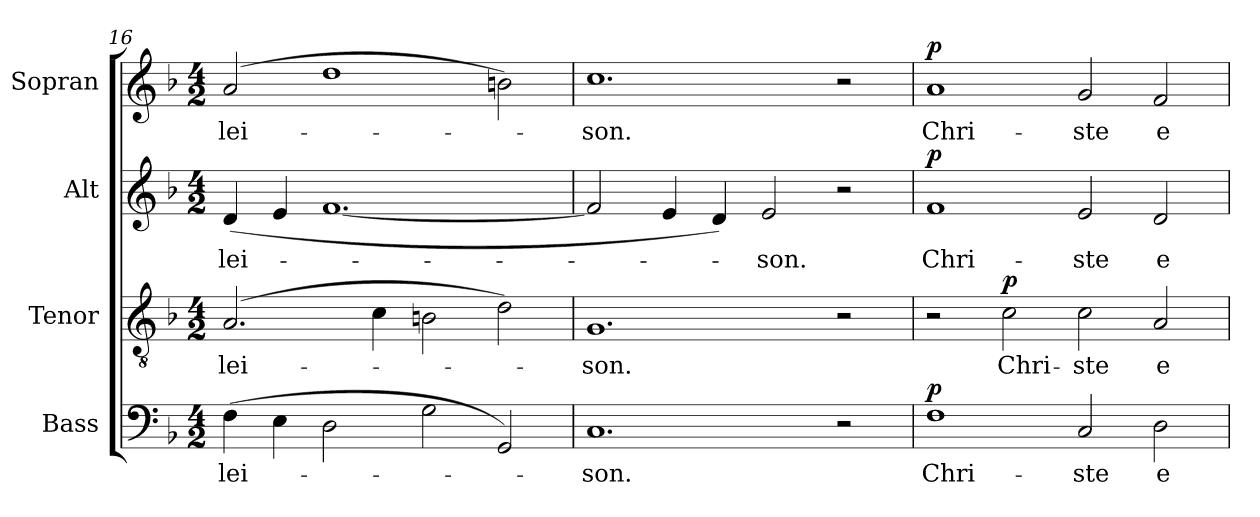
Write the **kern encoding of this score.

**kern	**text	**dynam	**kern	**text	**dynam	**kern	**text	**dynam	**kern	**text	**dynam
*part4	*part4	*part4	*part3	*part3	*part3	*part2	*part2	*part2	*part1	*part1	*part1
*staff4	*staff4	*staff4	*staff3	*staff3	*staff3	*staff2	*staff2	*staff2	*staff1	*staff1	*staff1
*I"Bass	*	*	*I"Tenor	*	*	*I"Alt	*	*	*I"Sopran	*	*
*I'B.	*	*	*I'T.	*	*	*I'A.	*	*	*I'S.	*	*
*clefF4	*	*	*clefGv2	*	*	*clefG2	*	*	*clefG2	*	*
*k[b-]	*	*	*k[b-]	*	*	*k[b-]	*	*	*k[b-]	*	*
*F:	*	*	*F:	*	*	*F:	*	*	*F:	*	*
*M4/2	*	*	*M4/2	*	*	*M4/2	*	*	*M4/2	*	*
=16	=16	=16	=16	=16	=16	=16	=16	=16	=16	=16	=16
!	!LO:LY:b	!	!	!LO:LY:b	!	!	!LO:LY:b	!	!	!LO:LY:b	!
(>4F\	-lei-	.	(>2.A/	-lei-	.	(<4d/	-lei-	.	(>2a/	-lei-	.
4E\	.	.	.	.	.	4e/	.	.	.	.	.
2D\	.	.	.	.	.	[1.f	.	.	1dd	.	.
.	.	.	4c\	.	.	.	.	.	.	.	.
2G\	.	.	2Bn\	.	.	.	.	.	.	.	.
2GG/)	.	.	2d\)	.	.	.	.	.	2bn\)	.	.
=17	=17	=17	=17	=17	=17	=17	=17	=17	=17	=17	=17
!	!LO:LY:b	!	!	!LO:LY:b	!	!	!	!	!	!LO:LY:b	!
1.C	-son.	.	1.G	-son.	.	2f/]	.	.	1.cc	-son.	.
.	.	.	.	.	.	4e/	.	.	.	.	.
.	.	.	.	.	.	4d/)	.	.	.	.	.
!	!	!	!	!	!	!	!LO:LY:b	!	!	!	!
.	.	.	.	.	.	2e/	-son.	.	.	.	.
2r	.	.	2r	.	.	2r	.	.	2r	.	.
!!LO:LB:g=z
=18	=18	=18	=18	=18	=18	=18	=18	=18	=18	=18	=18
!	!LO:LY:b	!LO:DY:a	!	!	!	!	!LO:LY:b	!LO:DY:a	!	!LO:LY:b	!LO:DY:a
1F	Chri-	p	2r	.	.	1f	Chri-	p	1a	Chri-	p
!	!	!	!	!LO:LY:b	!LO:DY:a	!	!	!	!	!	!
.	.	.	2c\	Chri-	p	.	.	.	.	.	.
!	!LO:LY:b	!	!	!LO:LY:b	!	!	!LO:LY:b	!	!	!LO:LY:b	!
2C/	-ste	.	2c\	-ste	.	2e/	-ste	.	2g/	-ste	.
!	!LO:LY:b	!	!	!LO:LY:b	!	!	!LO:LY:b	!	!	!LO:LY:b	!
2D\	e-	.	2A/	e-	.	2d/	e-	.	2f/	e-	.
=	=	=	=	=	=	=	=	=	=	=	=
*-	*-	*-	*-	*-	*-	*-	*-	*-	*-	*-	*-
